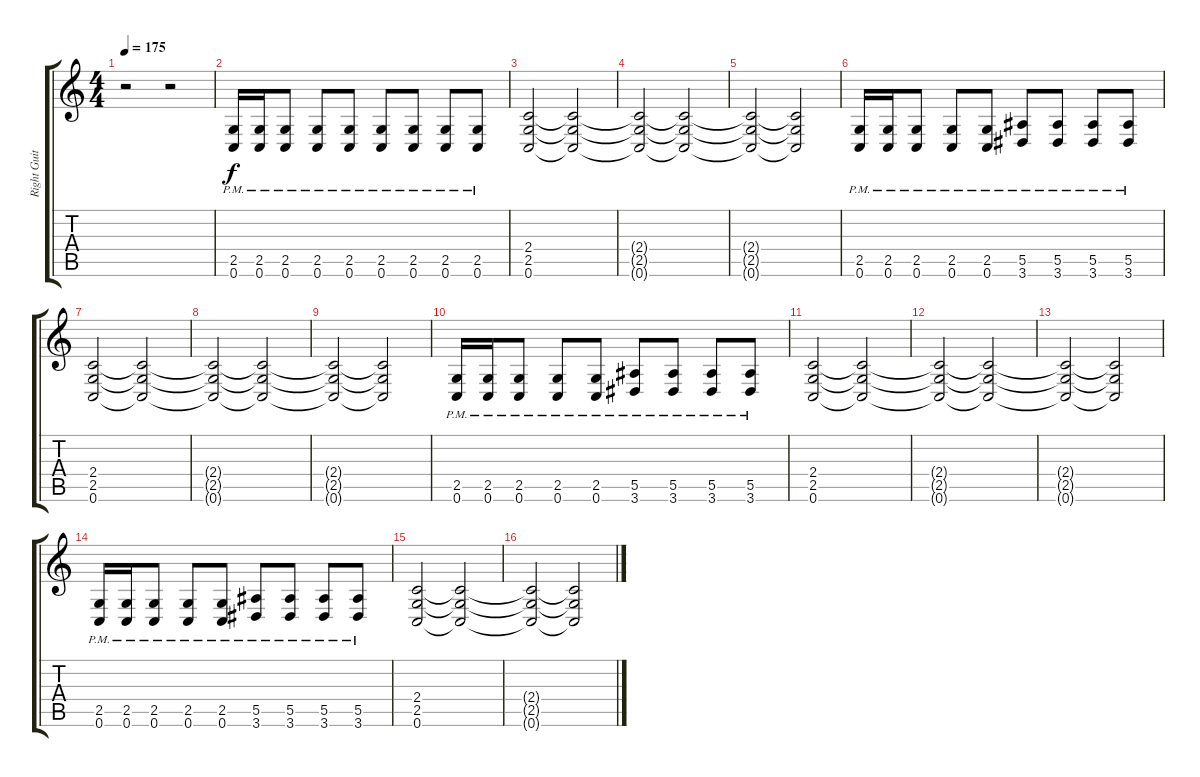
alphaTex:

\track ("Right Guitar" "Right Guit") {instrument distortionguitar}
\staff {score tabs}
\tuning (C4 G3 Eb3 Bb2 F2 C2) {hide}
\ts (4 4)
\tempo 175
\clef g2
\ks c
r.2{dy f instrument distortionguitar} r.2 |
(2.5{pm} 0.6{pm}).16 (2.5{pm} 0.6{pm}).16 (2.5{pm} 0.6{pm}).8 (2.5{pm} 0.6{pm}).8 (2.5{pm} 0.6{pm}).8 (2.5{pm} 0.6{pm}).8 (2.5{pm} 0.6{pm}).8 (2.5{pm} 0.6{pm}).8 (2.5{pm} 0.6{pm}).8 |
(2.4 2.5 0.6).2 (2.4{t} 2.5{t} 0.6{t}).2 |
(2.4{t} 2.5{t} 0.6{t}).2 (2.4{t} 2.5{t} 0.6{t}).2 |
(2.4{t} 2.5{t} 0.6{t}).2 (2.4{t} 2.5{t} 0.6{t}).2 |
(2.5{pm} 0.6{pm}).16 (2.5{pm} 0.6{pm}).16 (2.5{pm} 0.6{pm}).8 (2.5{pm} 0.6{pm}).8 (2.5{pm} 0.6{pm}).8 (5.5{pm} 3.6{pm}).8 (5.5{pm} 3.6{pm}).8 (5.5{pm} 3.6{pm}).8 (5.5{pm} 3.6{pm}).8 |
(2.4 2.5 0.6).2 (2.4{t} 2.5{t} 0.6{t}).2 |
(2.4{t} 2.5{t} 0.6{t}).2 (2.4{t} 2.5{t} 0.6{t}).2 |
(2.4{t} 2.5{t} 0.6{t}).2 (2.4{t} 2.5{t} 0.6{t}).2 |
(2.5{pm} 0.6{pm}).16 (2.5{pm} 0.6{pm}).16 (2.5{pm} 0.6{pm}).8 (2.5{pm} 0.6{pm}).8 (2.5{pm} 0.6{pm}).8 (5.5{pm} 3.6{pm}).8 (5.5{pm} 3.6{pm}).8 (5.5{pm} 3.6{pm}).8 (5.5{pm} 3.6{pm}).8 |
(2.4 2.5 0.6).2 (2.4{t} 2.5{t} 0.6{t}).2 |
(2.4{t} 2.5{t} 0.6{t}).2 (2.4{t} 2.5{t} 0.6{t}).2 |
(2.4{t} 2.5{t} 0.6{t}).2 (2.4{t} 2.5{t} 0.6{t}).2 |
(2.5{pm} 0.6{pm}).16 (2.5{pm} 0.6{pm}).16 (2.5{pm} 0.6{pm}).8 (2.5{pm} 0.6{pm}).8 (2.5{pm} 0.6{pm}).8 (5.5{pm} 3.6{pm}).8 (5.5{pm} 3.6{pm}).8 (5.5{pm} 3.6{pm}).8 (5.5{pm} 3.6{pm}).8 |
(2.4 2.5 0.6).2 (2.4{t} 2.5{t} 0.6{t}).2 |
(2.4{t} 2.5{t} 0.6{t}).2 (2.4{t} 2.5{t} 0.6{t}).2
